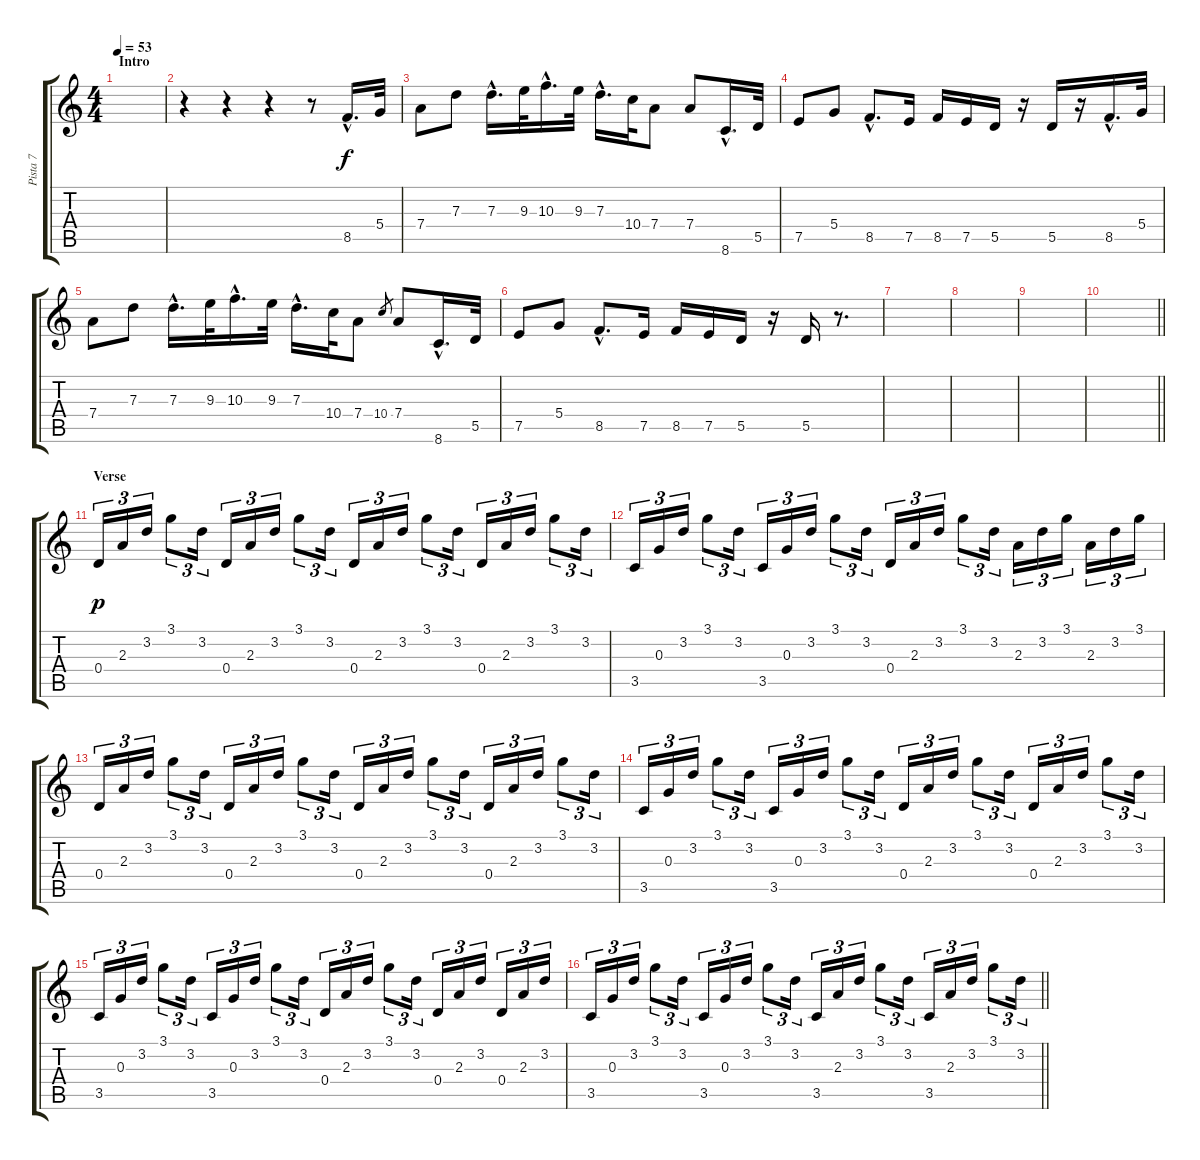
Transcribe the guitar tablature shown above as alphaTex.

\track ("Pista 7" "Pista 7") {instrument acousticguitarsteel}
\staff {score tabs}
\tuning (E4 B3 G3 D3 A2 E2) {hide}
\ts (4 4)
\section ("" "Intro")
\tempo 53
\clef g2
\ks c
|
r.4 r.4 r.4 r.8 8.5{hac}.16{d} 5.4.32 |
7.4.8 7.3.8 7.3{hac}.16{d} 9.3.32 10.3{hac}.16{d} 9.3.32 7.3{hac}.16{d} 10.4.32 7.4.8 7.4.8 8.6{hac}.16{d} 5.5.32 |
7.5.8 5.4.8 8.5{hac}.8{d} 7.5.16 8.5.16 7.5.16 5.5.16 r.16 5.5.16 r.16 8.5{hac}.16{d} 5.4.32 |
7.4.8 7.3.8 7.3{hac}.16{d} 9.3.32 10.3{hac}.16{d} 9.3.32 7.3{hac}.16{d} 10.4.32 7.4.8 10.4.8{gr} 7.4.8 8.6{hac}.16{d} 5.5.32 |
7.5.8 5.4.8 8.5{hac}.8{d} 7.5.16 8.5.16 7.5.16 5.5.16 r.16 5.5.16 r.8{d} |
|
|
|
\barLineRight lightlight
|
\section ("" "Verse")
0.4.16{tu (3 2) dy p} 2.3.16{tu (3 2)} 3.2.16{tu (3 2)} 3.1.8{tu (3 2)} 3.2.16{tu (3 2)} 0.4.16{tu (3 2)} 2.3.16{tu (3 2)} 3.2.16{tu (3 2)} 3.1.8{tu (3 2)} 3.2.16{tu (3 2)} 0.4.16{tu (3 2)} 2.3.16{tu (3 2)} 3.2.16{tu (3 2)} 3.1.8{tu (3 2)} 3.2.16{tu (3 2)} 0.4.16{tu (3 2)} 2.3.16{tu (3 2)} 3.2.16{tu (3 2)} 3.1.8{tu (3 2)} 3.2.16{tu (3 2)} |
3.5.16{tu (3 2)} 0.3.16{tu (3 2)} 3.2.16{tu (3 2)} 3.1.8{tu (3 2)} 3.2.16{tu (3 2)} 3.5.16{tu (3 2)} 0.3.16{tu (3 2)} 3.2.16{tu (3 2)} 3.1.8{tu (3 2)} 3.2.16{tu (3 2)} 0.4.16{tu (3 2)} 2.3.16{tu (3 2)} 3.2.16{tu (3 2)} 3.1.8{tu (3 2)} 3.2.16{tu (3 2)} 2.3.16{tu (3 2)} 3.2.16{tu (3 2)} 3.1.16{tu (3 2)} 2.3.16{tu (3 2)} 3.2.16{tu (3 2)} 3.1.16{tu (3 2)} |
0.4.16{tu (3 2)} 2.3.16{tu (3 2)} 3.2.16{tu (3 2)} 3.1.8{tu (3 2)} 3.2.16{tu (3 2)} 0.4.16{tu (3 2)} 2.3.16{tu (3 2)} 3.2.16{tu (3 2)} 3.1.8{tu (3 2)} 3.2.16{tu (3 2)} 0.4.16{tu (3 2)} 2.3.16{tu (3 2)} 3.2.16{tu (3 2)} 3.1.8{tu (3 2)} 3.2.16{tu (3 2)} 0.4.16{tu (3 2)} 2.3.16{tu (3 2)} 3.2.16{tu (3 2)} 3.1.8{tu (3 2)} 3.2.16{tu (3 2)} |
3.5.16{tu (3 2)} 0.3.16{tu (3 2)} 3.2.16{tu (3 2)} 3.1.8{tu (3 2)} 3.2.16{tu (3 2)} 3.5.16{tu (3 2)} 0.3.16{tu (3 2)} 3.2.16{tu (3 2)} 3.1.8{tu (3 2)} 3.2.16{tu (3 2)} 0.4.16{tu (3 2)} 2.3.16{tu (3 2)} 3.2.16{tu (3 2)} 3.1.8{tu (3 2)} 3.2.16{tu (3 2)} 0.4.16{tu (3 2)} 2.3.16{tu (3 2)} 3.2.16{tu (3 2)} 3.1.8{tu (3 2)} 3.2.16{tu (3 2)} |
3.5.16{tu (3 2)} 0.3.16{tu (3 2)} 3.2.16{tu (3 2)} 3.1.8{tu (3 2)} 3.2.16{tu (3 2)} 3.5.16{tu (3 2)} 0.3.16{tu (3 2)} 3.2.16{tu (3 2)} 3.1.8{tu (3 2)} 3.2.16{tu (3 2)} 0.4.16{tu (3 2)} 2.3.16{tu (3 2)} 3.2.16{tu (3 2)} 3.1.8{tu (3 2)} 3.2.16{tu (3 2)} 0.4.16{tu (3 2)} 2.3.16{tu (3 2)} 3.2.16{tu (3 2)} 0.4.16{tu (3 2)} 2.3.16{tu (3 2)} 3.2.16{tu (3 2)} |
\barLineRight lightlight
3.5.16{tu (3 2)} 0.3.16{tu (3 2)} 3.2.16{tu (3 2)} 3.1.8{tu (3 2)} 3.2.16{tu (3 2)} 3.5.16{tu (3 2)} 0.3.16{tu (3 2)} 3.2.16{tu (3 2)} 3.1.8{tu (3 2)} 3.2.16{tu (3 2)} 3.5.16{tu (3 2)} 2.3.16{tu (3 2)} 3.2.16{tu (3 2)} 3.1.8{tu (3 2)} 3.2.16{tu (3 2)} 3.5.16{tu (3 2)} 2.3.16{tu (3 2)} 3.2.16{tu (3 2)} 3.1.8{tu (3 2)} 3.2.16{tu (3 2)}
